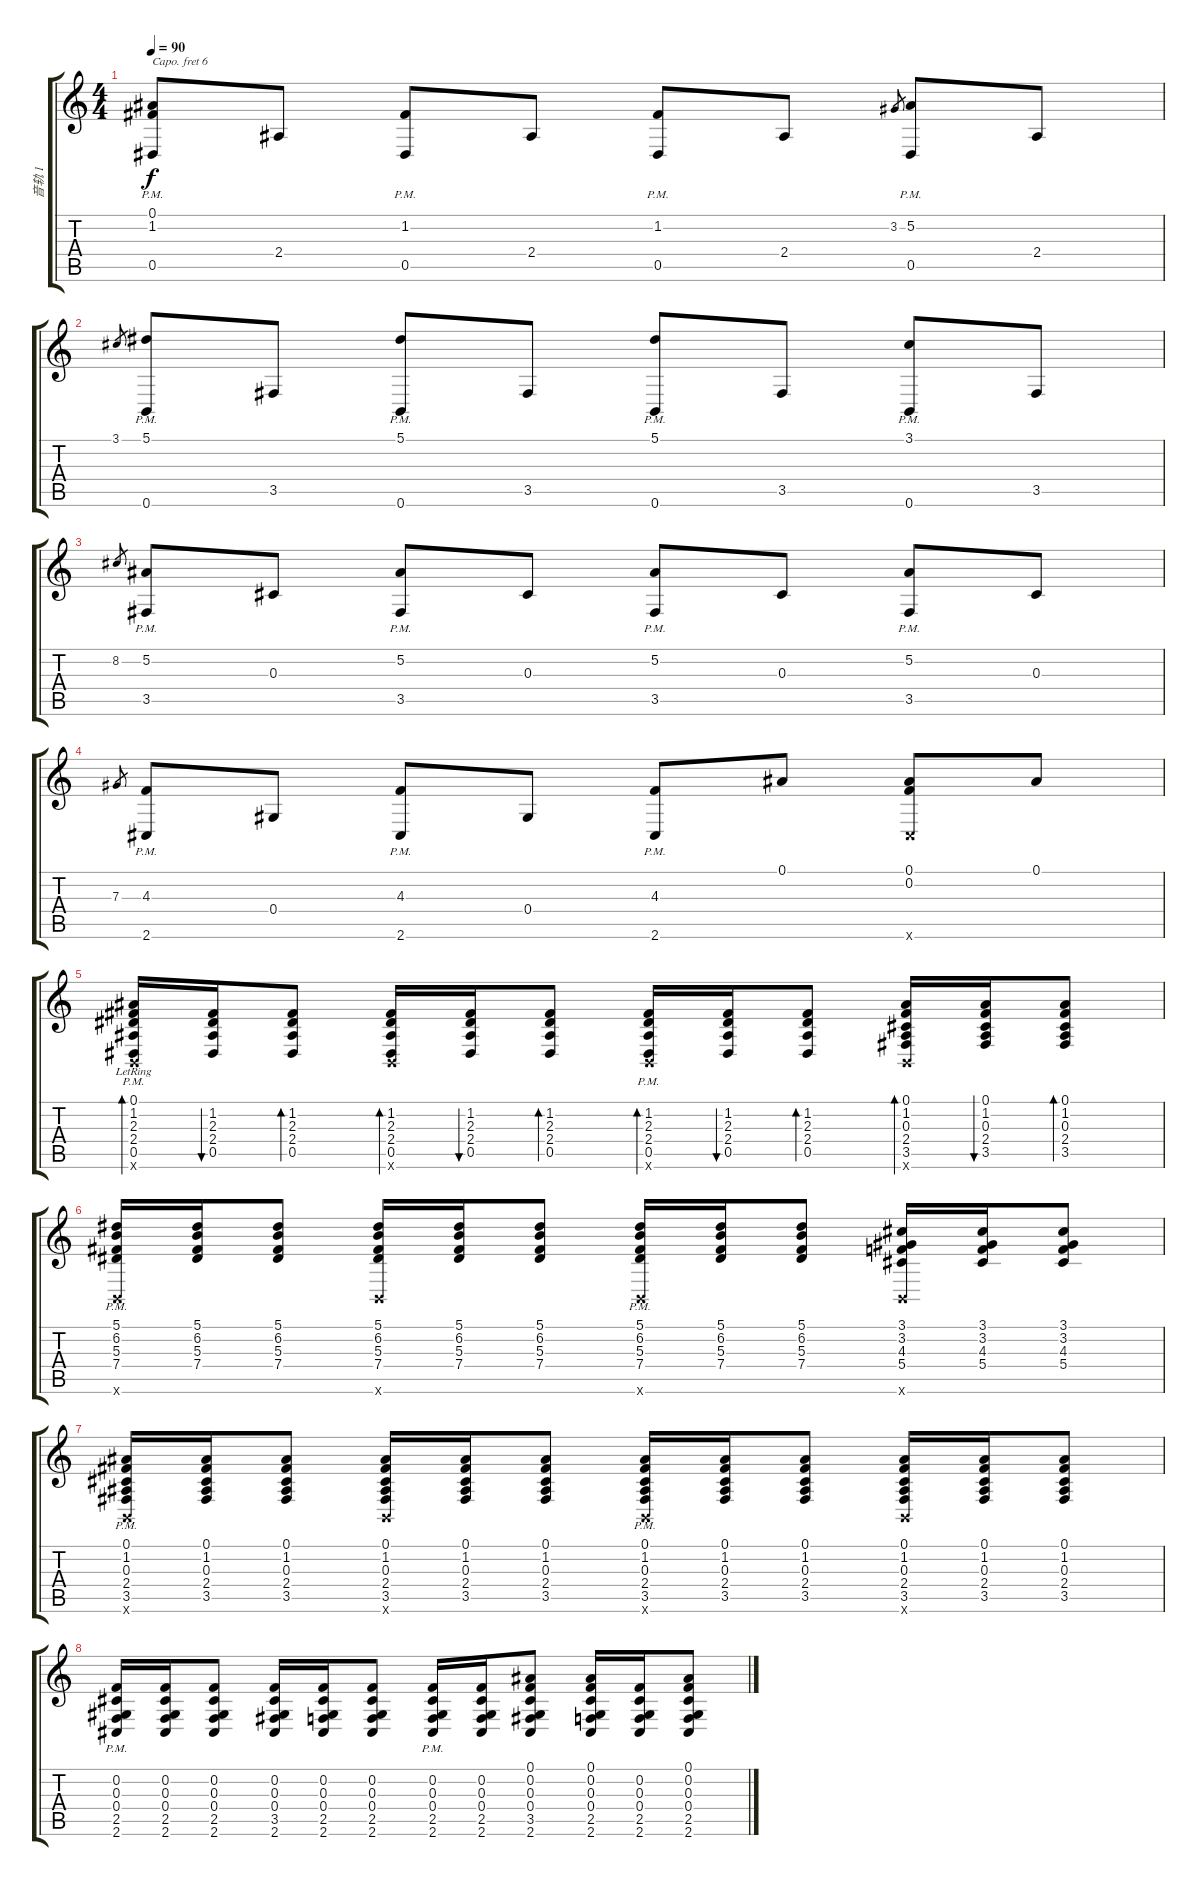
\track ("音轨 1" "音轨 1") {instrument electricgrandpiano}
\staff {score tabs}
\capo 6
\tuning (E4 B3 G3 D3 A2 F2) {hide}
\ts (4 4)
\tempo 90
\clef g2
\ks c
(0.1 1.2 0.5{pm}).8{dy f} 2.4.8 (1.2 0.5{pm}).8 2.4.8 (1.2 0.5{pm}).8 2.4.8 3.2.8{gr} (5.2 0.5{pm}).8 2.4.8 |
3.1.8{gr} (5.1 0.6{pm}).8 3.5.8 (5.1 0.6{pm}).8 3.5.8 (5.1 0.6{pm}).8 3.5.8 (3.1 0.6{pm}).8 3.5.8 |
8.2.8{gr} (5.2 3.5{pm}).8 0.3.8 (5.2 3.5{pm}).8 0.3.8 (5.2 3.5{pm}).8 0.3.8 (5.2 3.5{pm}).8 0.3.8 |
7.3.8{gr} (4.3 2.6{pm}).8 0.4.8 (4.3 2.6{pm}).8 0.4.8 (4.3 2.6{pm}).8 0.1.8 (0.1 0.2 2.6{x}).8 0.1.8 |
(0.1{lr} 1.2 2.3 2.4 0.5{pm} 0.6{x}).16{bd 60} (1.2 2.3 2.4 0.5).16{bu 60} (1.2 2.3 2.4 0.5).8{bd 60} (1.2 2.3 2.4 0.5 0.6{x}).16{bd 60} (1.2 2.3 2.4 0.5).16{bu 60} (1.2 2.3 2.4 0.5).8{bd 60} (1.2 2.3 2.4 0.5{pm} 0.6{x}).16{bd 60} (1.2 2.3 2.4 0.5).16{bu 60} (1.2 2.3 2.4 0.5).8{bd 60} (0.1 1.2 0.3 2.4 3.5 0.6{x}).16{bd 60} (0.1 1.2 0.3 2.4 3.5).16{bu 60} (0.1 1.2 0.3 2.4 3.5).8{bd 60} |
(5.1 6.2 5.3 7.4{pm} 0.6{x}).16 (5.1 6.2 5.3 7.4).16 (5.1 6.2 5.3 7.4).8 (5.1 6.2 5.3 7.4 0.6{x}).16 (5.1 6.2 5.3 7.4).16 (5.1 6.2 5.3 7.4).8 (5.1 6.2 5.3 7.4{pm} 0.6{x}).16 (5.1 6.2 5.3 7.4).16 (5.1 6.2 5.3 7.4).8 (3.1 3.2 4.3 5.4 0.6{x}).16 (3.1 3.2 4.3 5.4).16 (3.1 3.2 4.3 5.4).8 |
(0.1 1.2 0.3 2.4 3.5{pm} 0.6{x}).16 (0.1 1.2 0.3 2.4 3.5).16 (0.1 1.2 0.3 2.4 3.5).8 (0.1 1.2 0.3 2.4 3.5 0.6{x}).16 (0.1 1.2 0.3 2.4 3.5).16 (0.1 1.2 0.3 2.4 3.5).8 (0.1 1.2 0.3 2.4 3.5{pm} 0.6{x}).16 (0.1 1.2 0.3 2.4 3.5).16 (0.1 1.2 0.3 2.4 3.5).8 (0.1 1.2 0.3 2.4 3.5 0.6{x}).16 (0.1 1.2 0.3 2.4 3.5).16 (0.1 1.2 0.3 2.4 3.5).8 |
(0.2 0.3 0.4 2.5 2.6{pm}).16 (0.2 0.3 0.4 2.5 2.6).16 (0.2 0.3 0.4 2.5 2.6).8 (0.2 0.3 0.4 3.5 2.6).16 (0.2 0.3 0.4 2.5 2.6).16 (0.2 0.3 0.4 2.5 2.6).8 (0.2 0.3 0.4 2.5 2.6{pm}).16 (0.2 0.3 0.4 2.5 2.6).16 (0.1 0.2 0.3 0.4 3.5 2.6).8 (0.1 0.2 0.3 0.4 2.5 2.6).16 (0.2 0.3 0.4 2.5 2.6).16 (0.1 0.2 0.3 0.4 2.5 2.6).8
